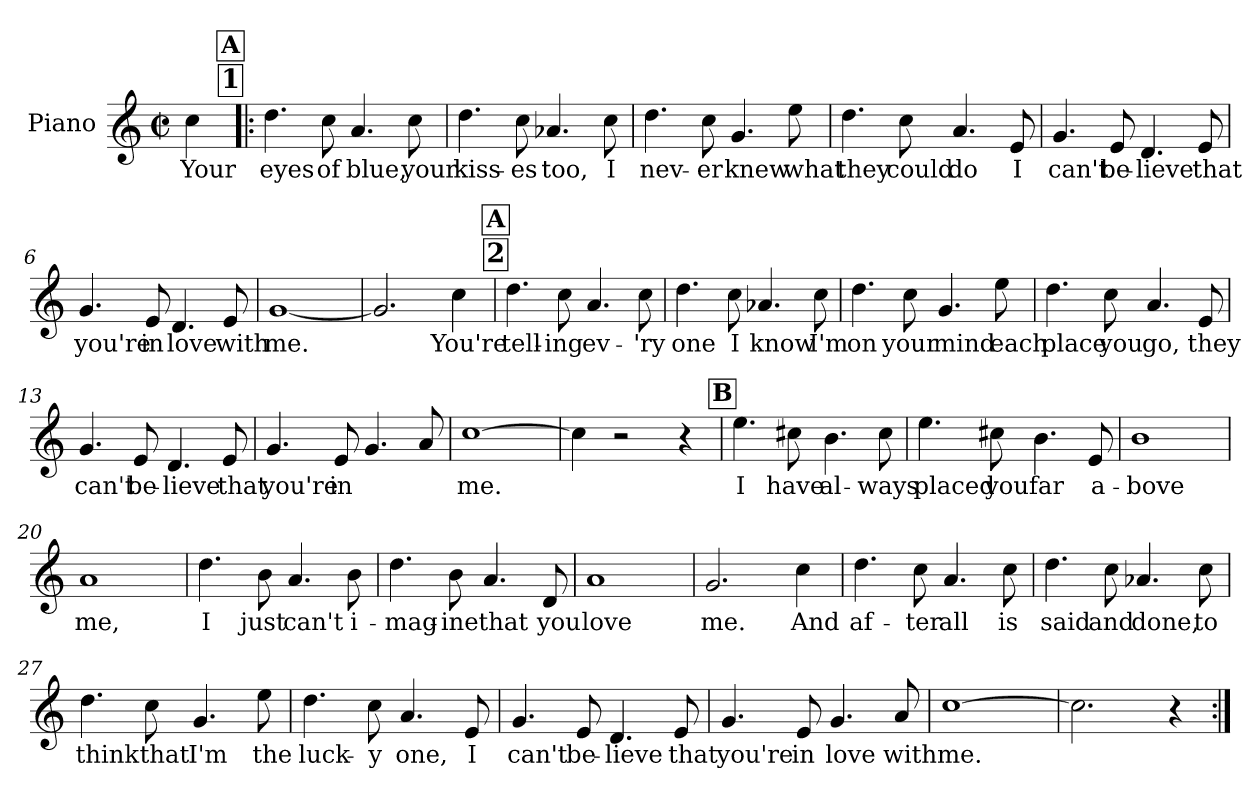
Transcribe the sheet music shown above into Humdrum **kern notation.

**kern	**text
*part1	*part1
*staff1	*staff1
*I"Piano	*
*I'Pno.	*
*clefG2	*
*k[]	*
*M2/2	*
*met(c|)	*
*MM220	*
=	=
!	!LO:LY:b
4cc\	Your
!!LO:REH:place=s1:a:t=1
!!LO:REH:place=s1:a:B:fs=10:t=A
=1!|:	=1!|:
!	!LO:LY:b
4.dd\	eyes
!	!LO:LY:b
8cc\	of
!	!LO:LY:b
4.a/	blue,
!	!LO:LY:b
8cc\	your
=2	=2
!	!LO:LY:b
4.dd\	kiss-
!	!LO:LY:b
8cc\	-es
!	!LO:LY:b
4.a-X/	too,
!	!LO:LY:b
8cc\	I
=3	=3
!	!LO:LY:b
4.dd\	nev-
!	!LO:LY:b
8cc\	-er
!	!LO:LY:b
4.g/	knew
!	!LO:LY:b
8ee\	what
=4	=4
!	!LO:LY:b
4.dd\	they
!	!LO:LY:b
8cc\	could
!	!LO:LY:b
4.a/	do
!	!LO:LY:b
8e/	I
!!LO:LB:g=z
=5	=5
!	!LO:LY:b
4.g/	can't
!	!LO:LY:b
8e/	be-
!	!LO:LY:b
4.d/	-lieve
!	!LO:LY:b
8e/	that
=6	=6
!	!LO:LY:b
4.g/	you're
!	!LO:LY:b
8e/	in
!	!LO:LY:b
4.d/	love
!	!LO:LY:b
8e/	with
=7	=7
!	!LO:LY:b
[1g	me.
=8	=8
2.g/]	.
!	!LO:LY:b
4cc\	You're
!!LO:LB:g=z
!!LO:REH:place=s1:a:t=2
!!LO:REH:place=s1:a:B:fs=10:t=A
=9	=9
!	!LO:LY:b
4.dd\	tell-
!	!LO:LY:b
8cc\	-ing
!	!LO:LY:b
4.a/	ev-
!	!LO:LY:b
8cc\	-'ry
=10	=10
!	!LO:LY:b
4.dd\	one
!	!LO:LY:b
8cc\	I
!	!LO:LY:b
4.a-X/	know
!	!LO:LY:b
8cc\	I'm
=11	=11
!	!LO:LY:b
4.dd\	on
!	!LO:LY:b
8cc\	your
!	!LO:LY:b
4.g/	mind
!	!LO:LY:b
8ee\	each
=12	=12
!	!LO:LY:b
4.dd\	place
!	!LO:LY:b
8cc\	you
!	!LO:LY:b
4.a/	go,
!	!LO:LY:b
8e/	they
!!LO:LB:g=z
=13	=13
!	!LO:LY:b
4.g/	can't
!	!LO:LY:b
8e/	be-
!	!LO:LY:b
4.d/	-lieve
!	!LO:LY:b
8e/	that
=14	=14
!	!LO:LY:b
4.g/	you're
!	!LO:LY:b
8e/	in
4.g/	.
8a/	.
=15	=15
!	!LO:LY:b
[1cc	me.
=16	=16
4cc\]	.
2r	.
4r	.
!!LO:LB:g=z
!!LO:REH:place=s1:a:B:fs=10:t=B
=17	=17
!	!LO:LY:b
4.ee\	I
!	!LO:LY:b
8cc#X\	have
!	!LO:LY:b
4.b\	al-
!	!LO:LY:b
8cc#\	-ways
=18	=18
!	!LO:LY:b
4.ee\	placed
!	!LO:LY:b
8cc#X\	you
!	!LO:LY:b
4.b\	far
!	!LO:LY:b
8e/	a-
=19	=19
!	!LO:LY:b
1b	-bove
=20	=20
!	!LO:LY:b
1a	me,
!!LO:LB:g=z
=21	=21
!	!LO:LY:b
4.dd\	I
!	!LO:LY:b
8b\	just
!	!LO:LY:b
4.a/	can't
!	!LO:LY:b
8b\	i-
=22	=22
!	!LO:LY:b
4.dd\	-mag-
!	!LO:LY:b
8b\	-ine
!	!LO:LY:b
4.a/	that
!	!LO:LY:b
8d/	you
=23	=23
!	!LO:LY:b
1a	love
=24	=24
!	!LO:LY:b
2.g/	me.
!	!LO:LY:b
4cc\	And
!!LO:LB:g=z
=25	=25
!	!LO:LY:b
4.dd\	af-
!	!LO:LY:b
8cc\	ter
!	!LO:LY:b
4.a/	all
!	!LO:LY:b
8cc\	is
=26	=26
!	!LO:LY:b
4.dd\	said
!	!LO:LY:b
8cc\	and
!	!LO:LY:b
4.a-X/	done,
!	!LO:LY:b
8cc\	to
=27	=27
!	!LO:LY:b
4.dd\	think
!	!LO:LY:b
8cc\	that
!	!LO:LY:b
4.g/	I'm
!	!LO:LY:b
8ee\	the
=28	=28
!	!LO:LY:b
4.dd\	luck-
!	!LO:LY:b
8cc\	-y
!	!LO:LY:b
4.a/	one,
!	!LO:LY:b
8e/	I
!!LO:LB:g=z
=29	=29
!	!LO:LY:b
4.g/	can't
!	!LO:LY:b
8e/	be-
!	!LO:LY:b
4.d/	-lieve
!	!LO:LY:b
8e/	that
=30	=30
!	!LO:LY:b
4.g/	you're
!	!LO:LY:b
8e/	in
!	!LO:LY:b
4.g/	love
!	!LO:LY:b
8a/	with
=31	=31
!	!LO:LY:b
[1cc	me.
=32	=32
2.cc\]	.
4r	.
=:|!	=:|!
*-	*-
